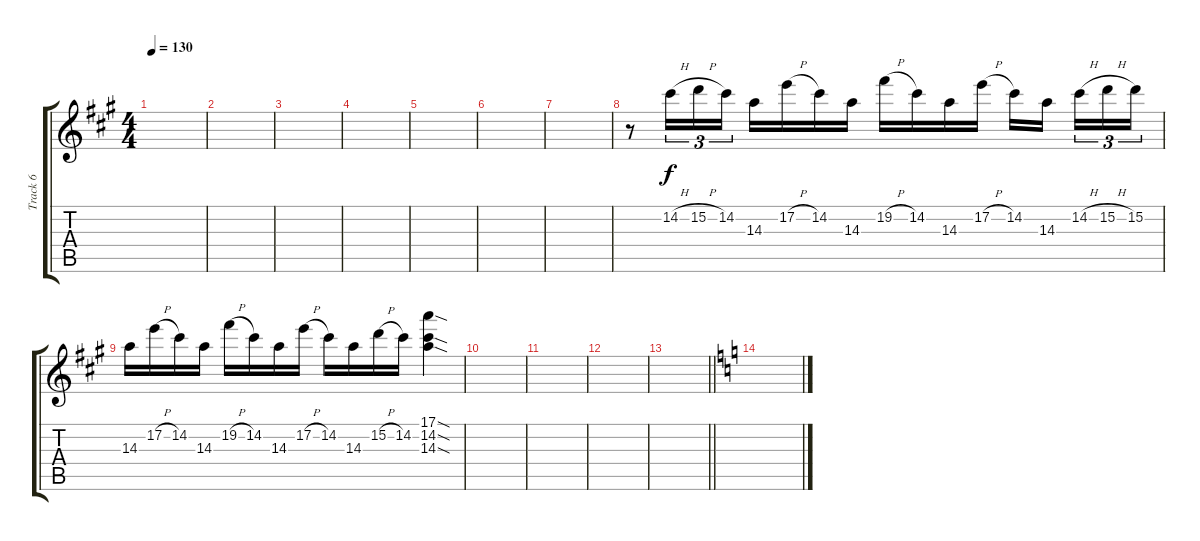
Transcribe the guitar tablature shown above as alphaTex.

\track ("Track 6" "Track 6") {instrument distortionguitar}
\staff {score tabs}
\tuning (E4 B3 G3 D3 A2 E2) {hide}
\ts (4 4)
\tempo 130
\clef g2
\ks f#minor
|
|
|
|
|
|
|
r.8 14.2{h}.16{tu (3 2)} 15.2{h}.16{tu (3 2)} 14.2.16{tu (3 2)} 14.3.16 17.2{h}.16 14.2.16 14.3.16 19.2{h}.16 14.2.16 14.3.16 17.2{h}.16 14.2.16 14.3.16{beam splitsecondary} 14.2{h}.16{tu (3 2)} 15.2{h}.16{tu (3 2)} 15.2.16{tu (3 2)} |
14.3.16 17.2{h}.16 14.2.16 14.3.16 19.2{h}.16 14.2.16 14.3.16 17.2{h}.16 14.2.16 14.3.16 15.2{h}.16 14.2.16 (17.1{sod} 14.2{sod} 14.3{sod}).4 |
|
|
|
\barLineRight lightlight
|
\ks aminor
